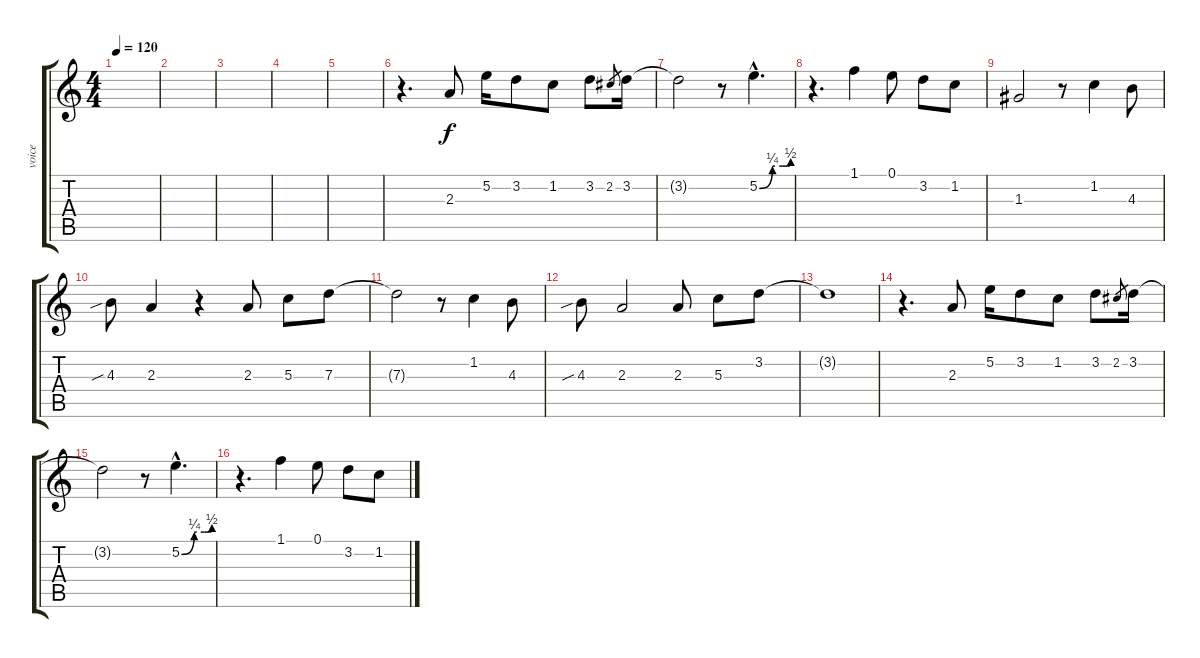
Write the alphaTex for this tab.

\track ("voice" "voice") {instrument acousticguitarnylon}
\staff {score tabs}
\tuning (E4 B3 G3 D3 A2 E2) {hide}
\ts (4 4)
\tempo 120
\clef g2
\ks c
|
|
|
|
|
r.4{d volume 16 instrument synthvoice} 2.3.8 5.2.16 3.2.8 1.2.8 3.2.8 2.2.8{gr} 3.2.16 |
3.2{t}.2 r.8 5.2{be (custom 0 0 25 1 30 1 45 1 54 1 60 2) hac}.4{d} |
r.4{d} 1.1.4 0.1.8 3.2.8 1.2.8 |
1.3.2 r.8 1.2.4 4.3.8 |
4.3{sib}.8 2.3.4 r.4 2.3.8 5.3.8 7.3.8 |
7.3{t}.2 r.8 1.2.4 4.3.8 |
4.3{sib}.8 2.3.2 2.3.8 5.3.8 3.2.8 |
3.2{t}.1 |
r.4{d} 2.3.8 5.2.16 3.2.8 1.2.8 3.2.8 2.2.8{gr} 3.2.16 |
3.2{t}.2 r.8 5.2{be (custom 0 0 25 1 30 1 45 1 55 1 60 2) hac}.4{d} |
r.4{d} 1.1.4 0.1.8 3.2.8 1.2.8
